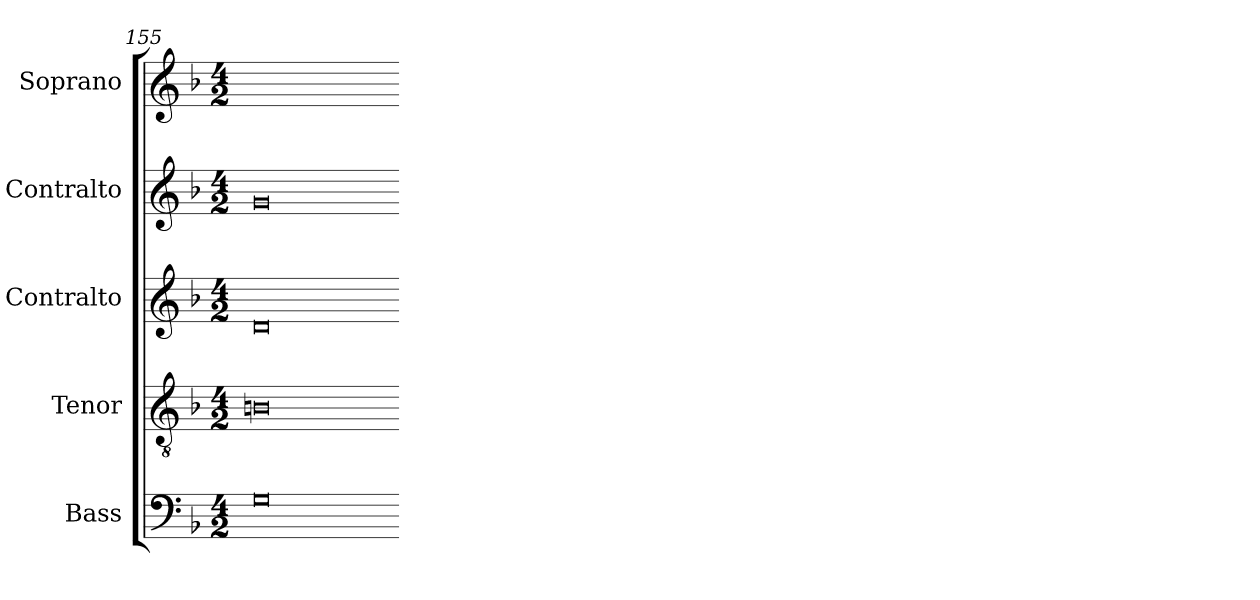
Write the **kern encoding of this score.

**kern	**kern	**kern	**kern	**kern
*part5	*part4	*part3	*part2	*part1
*staff5	*staff4	*staff3	*staff2	*staff1
*I"Bass	*I"Tenor	*I"Contralto	*I"Contralto	*I"Soprano
*I'B	*I'T	*I'A	*I'A	*I'S
*clefF4	*clefGv2	*clefG2	*clefG2	*clefG2
*k[b-]	*k[b-]	*k[b-]	*k[b-]	*k[b-]
*G:dor	*G:dor	*G:dor	*G:dor	*G:dor
*M4/2	*M4/2	*M4/2	*M4/2	*M4/2
=155	=155	=155	=155	=155
0G	0Bn	0d	0g	0ryy
=-	=-	=-	=-	=-
*-	*-	*-	*-	*-
